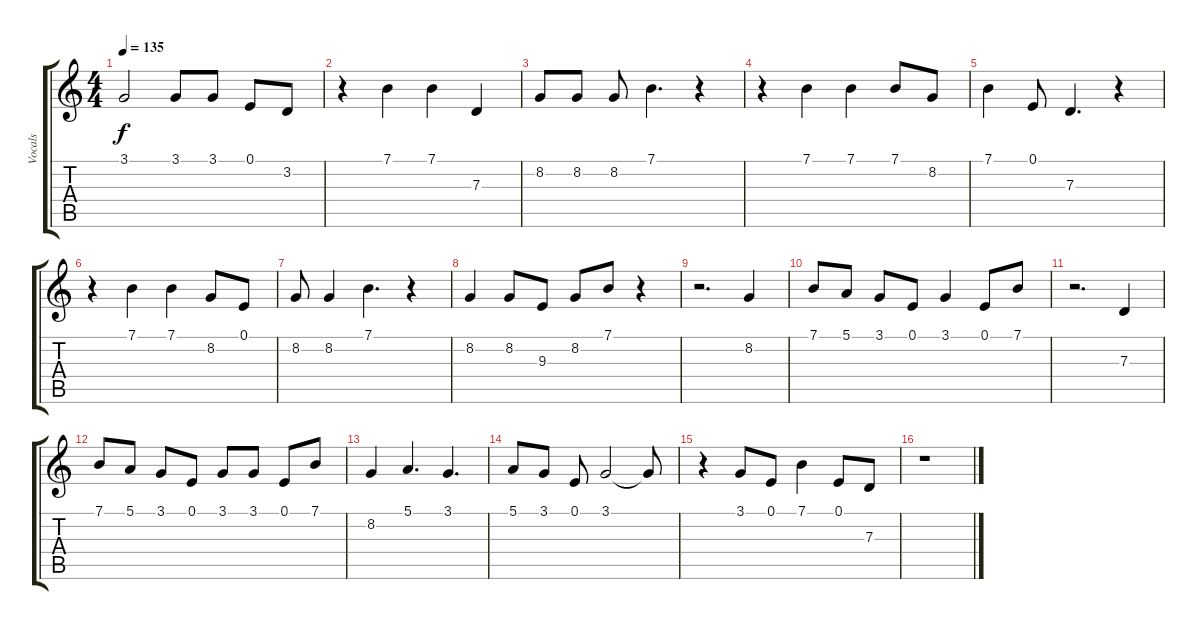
\track ("Vocals" "Vocals") {instrument harmonica}
\staff {score tabs}
\tuning (E4 B3 G3 D3 A2 E2) {hide}
\ts (4 4)
\tempo 135
\clef g2
\ks c
3.1.2{dy f} 3.1.8 3.1.8 0.1.8 3.2.8 |
r.4 7.1.4 7.1.4 7.3.4 |
8.2.8 8.2.8 8.2.8 7.1.4{d} r.4 |
r.4 7.1.4 7.1.4 7.1.8 8.2.8 |
7.1.4 0.1.8 7.3.4{d} r.4 |
r.4 7.1.4 7.1.4 8.2.8 0.1.8 |
8.2.8 8.2.4 7.1.4{d} r.4 |
8.2.4 8.2.8 9.3.8 8.2.8 7.1.8 r.4 |
r.2{d} 8.2.4 |
7.1.8 5.1.8 3.1.8 0.1.8 3.1.4 0.1.8 7.1.8 |
r.2{d} 7.3.4 |
7.1.8 5.1.8 3.1.8 0.1.8 3.1.8 3.1.8 0.1.8 7.1.8 |
8.2.4 5.1.4{d} 3.1.4{d} |
5.1.8 3.1.8 0.1.8 3.1.2 3.1{t}.8 |
r.4 3.1.8 0.1.8 7.1.4 0.1.8 7.3.8 |
r.1
